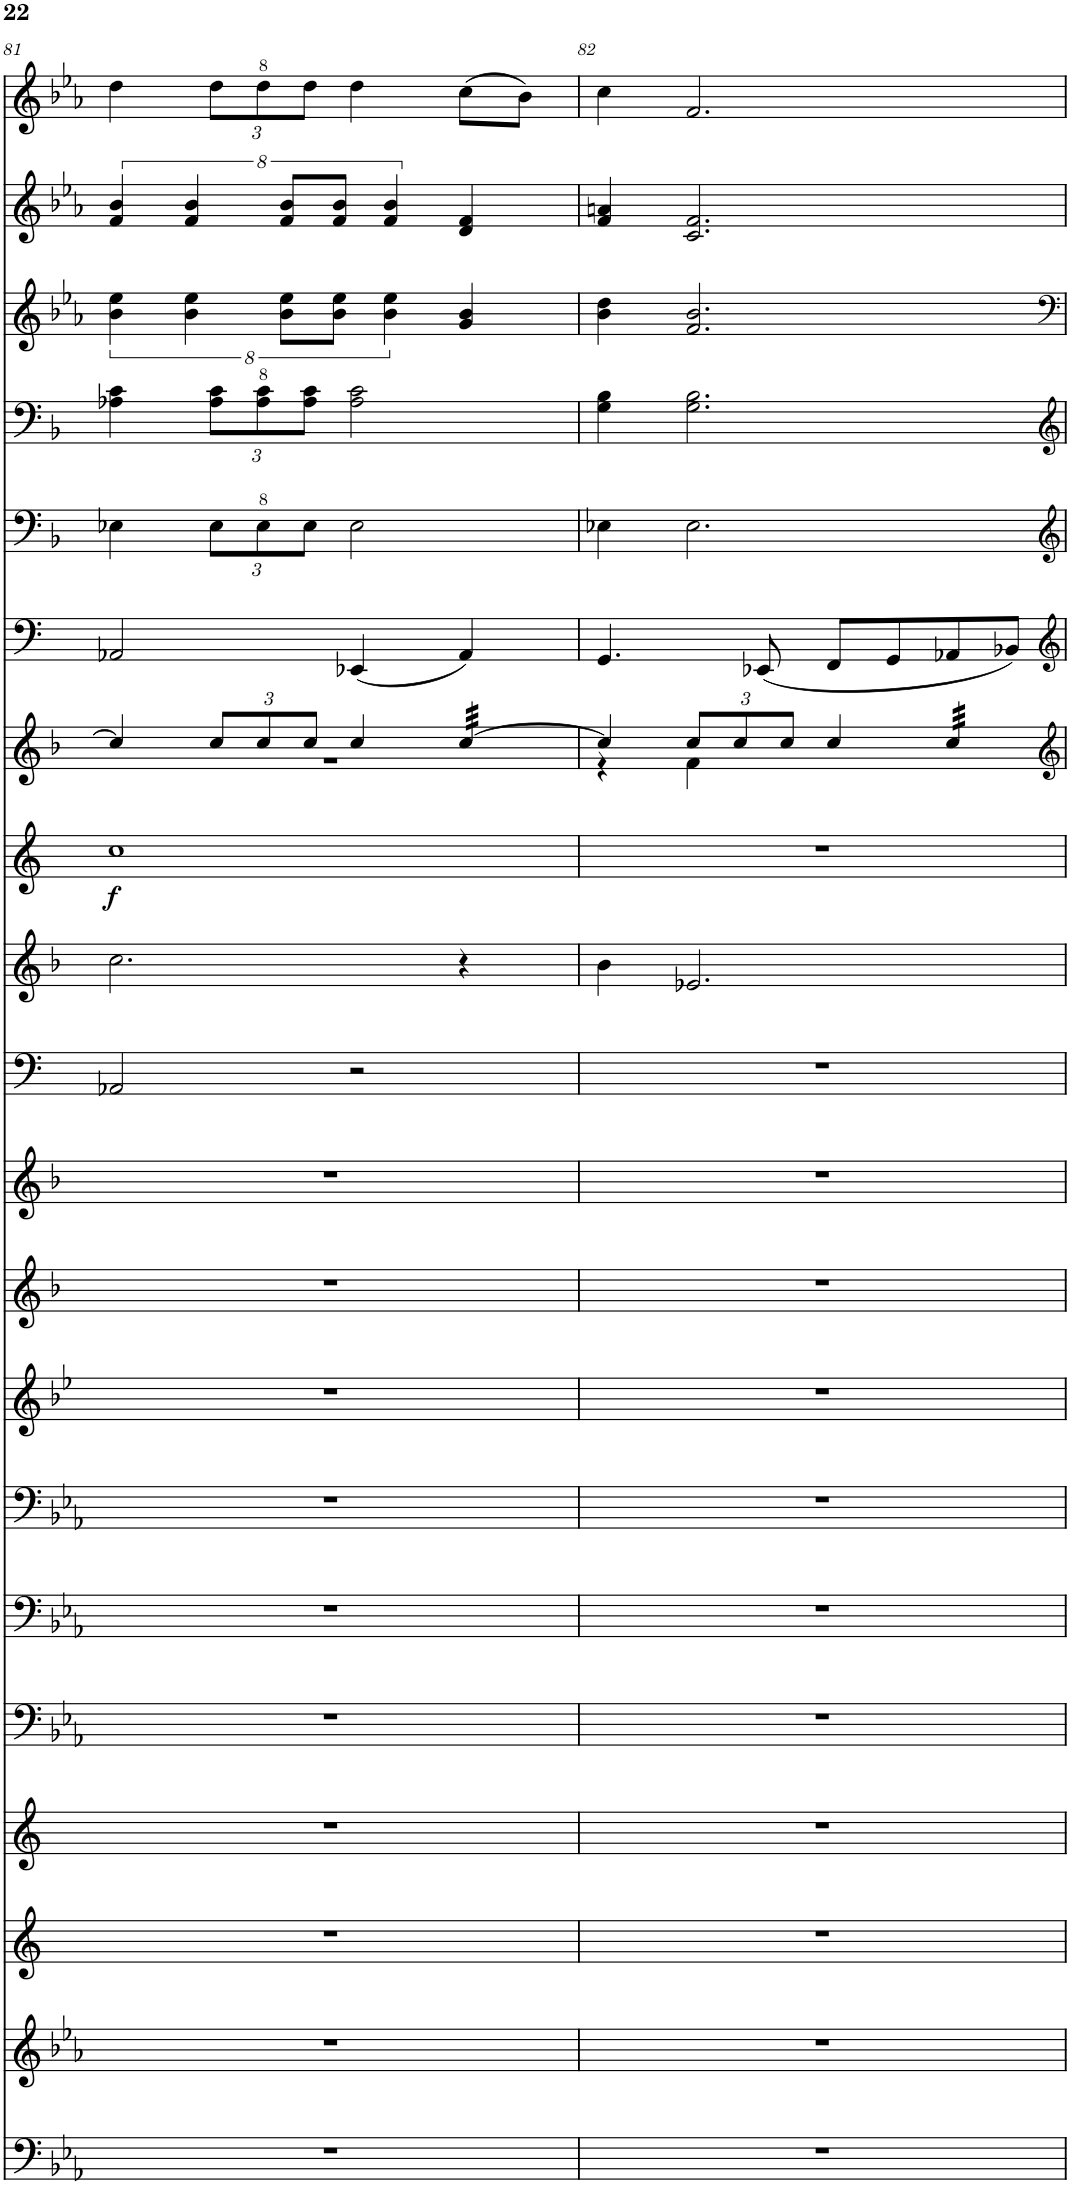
**kern	**kern	**kern	**kern	**kern	**kern	**kern	**kern	**kern	**kern	**kern	**kern	**kern	**dynam	**kern	**kern	**kern	**kern	**kern	**kern	**kern
*part20	*part19	*part18	*part17	*part16	*part15	*part14	*part13	*part12	*part11	*part10	*part9	*part8	*part8	*part7	*part6	*part5	*part4	*part3	*part2	*part1
*staff20	*staff19	*staff18	*staff17	*staff16	*staff15	*staff14	*staff13	*staff12	*staff11	*staff10	*staff9	*staff8	*staff8	*staff7	*staff6	*staff5	*staff4	*staff3	*staff2	*staff1
*I"part 19	*I"part 18	*I"part 17	*I"part 16	*I"part 15	*I"part 14	*I"part 13	*I"part 12	*I"part 11	*I"part 10	*I"part 9	*I"part 8	*I"part 7	*	*I"part 6	*I"part 5	*I"part 4	*I"part 3	*I"part 2	*I"part 1	*I"part 0
!!LO:PB:g=z
*clefF4	*clefG2	*clefX	*clefX	*clefF4	*clefF4	*clefF4	*clefG2	*clefG2	*clefG2	*clefF4	*clefG2	*clefX	*	*clefX	*clefF4	*clefF4	*clefF4	*clefG2	*clefG2	*clefG2
*	*	*Trd-2c-3	*Trd-2c-3	*	*	*	*Trd-3c-5	*Trd1c2	*Trd1c2	*Trd-2c-3	*Trd1c2	*Trd-2c-3	*	*Trd1c2	*Trd-2c-3	*Trd1c2	*Trd1c2	*	*	*
*k[b-e-a-]	*k[b-e-a-]	*k[]	*k[]	*k[b-e-a-]	*k[b-e-a-]	*k[b-e-a-]	*k[b-e-]	*k[b-]	*k[b-]	*k[]	*k[b-]	*k[]	*	*k[b-]	*k[]	*k[b-]	*k[b-]	*k[b-e-a-]	*k[b-e-a-]	*k[b-e-a-]
*M4/4	*M4/4	*M4/4	*M4/4	*M4/4	*M4/4	*M4/4	*M4/4	*M4/4	*M4/4	*M4/4	*M4/4	*M4/4	*	*M4/4	*M4/4	*M4/4	*M4/4	*M4/4	*M4/4	*M4/4
=81	=81	=81	=81	=81	=81	=81	=81	=81	=81	=81	=81	=81	=81	=81	=81	=81	=81	=81	=81	=81
*	*	*	*	*	*	*	*	*	*	*	*	*	*	*^	*	*	*	*	*	*
!	!	!	!	!	!	!	!	!	!	!	!	!	!LO:DY:b	!	!	!	!	!	!	!	!
1r	1r	1r	1r	1r	1r	1r	1r	1r	1r	2AA-X/	2.cc\	1cc	f	4cc/]	1r	2AA-X/	4E-X\	4A-X\ 4c\	16%3b-\ 16%3ee-\	16%3f/ 16%3b-/	4dd\
.	.	.	.	.	.	.	.	.	.	.	.	.	.	.	.	.	.	.	16%3b-\ 16%3ee-\	16%3f/ 16%3b-/	.
*	*	*	*	*	*	*	*	*	*	*	*	*	*	*Xbrackettup	*	*	*Xbrackettup	*Xbrackettup	*	*	*Xbrackettup
.	.	.	.	.	.	.	.	.	.	.	.	.	.	12cc/L	.	.	12E-\L	12A-\ 12c\L	.	.	12dd\L
.	.	.	.	.	.	.	.	.	.	.	.	.	.	12cc/	.	.	12E-\	12A-\ 12c\	.	.	12dd\
.	.	.	.	.	.	.	.	.	.	.	.	.	.	.	.	.	.	.	32%3b-\ 32%3ee-\L	32%3f/ 32%3b-/L	.
.	.	.	.	.	.	.	.	.	.	.	.	.	.	12cc/J	.	.	12E-\J	12A-\ 12c\J	.	.	12dd\J
.	.	.	.	.	.	.	.	.	.	.	.	.	.	.	.	.	.	.	32%3b-\ 32%3ee-\J	32%3f/ 32%3b-/J	.
.	.	.	.	.	.	.	.	.	.	2r	.	.	.	4cc/	.	(4EE-X/	2E-\	2A-\ 2c\	.	.	4dd\
.	.	.	.	.	.	.	.	.	.	.	.	.	.	.	.	.	.	.	16%3b-\ 16%3ee-\	16%3f/ 16%3b-/	.
*	*	*	*	*	*	*	*	*	*	*	*	*	*	*tremolo	*	*	*	*	*	*	*
.	.	.	.	.	.	.	.	.	.	.	4r	.	.	[32cc/LLL	.	4AA-/)	.	.	4g/ 4b-/	4d/ 4f/	(8cc\L
.	.	.	.	.	.	.	.	.	.	.	.	.	.	32cc/	.	.	.	.	.	.	.
.	.	.	.	.	.	.	.	.	.	.	.	.	.	32cc/	.	.	.	.	.	.	.
.	.	.	.	.	.	.	.	.	.	.	.	.	.	32cc/	.	.	.	.	.	.	.
.	.	.	.	.	.	.	.	.	.	.	.	.	.	32cc/	.	.	.	.	.	.	8b-\J)
.	.	.	.	.	.	.	.	.	.	.	.	.	.	32cc/	.	.	.	.	.	.	.
.	.	.	.	.	.	.	.	.	.	.	.	.	.	32cc/	.	.	.	.	.	.	.
.	.	.	.	.	.	.	.	.	.	.	.	.	.	32cc/JJJ	.	.	.	.	.	.	.
*	*	*	*	*	*	*	*	*	*	*	*	*	*	*Xtremolo	*	*	*	*	*	*	*
=82	=82	=82	=82	=82	=82	=82	=82	=82	=82	=82	=82	=82	=82	=82	=82	=82	=82	=82	=82	=82	=82
1r	1r	1r	1r	1r	1r	1r	1r	1r	1r	1r	4b-\	1r	.	4cc/]	4r	4.GG/	4E-X\	4G\ 4B-\	4b-\ 4dd\	4f/ 4an/	4cc\
.	.	.	.	.	.	.	.	.	.	.	2.e-X/	.	.	12cc/L	4f\	.	2.E-\	2.G\ 2.B-\	2.f/ 2.b-/	2.c/ 2.f/	2.f/
.	.	.	.	.	.	.	.	.	.	.	.	.	.	12cc/	.	.	.	.	.	.	.
.	.	.	.	.	.	.	.	.	.	.	.	.	.	.	.	(8EE-X/	.	.	.	.	.
.	.	.	.	.	.	.	.	.	.	.	.	.	.	12cc/J	.	.	.	.	.	.	.
.	.	.	.	.	.	.	.	.	.	.	.	.	.	4cc/	2ryy	8FF/L	.	.	.	.	.
.	.	.	.	.	.	.	.	.	.	.	.	.	.	.	.	8GG/	.	.	.	.	.
*	*	*	*	*	*	*	*	*	*	*	*	*	*	*tremolo	*	*	*	*	*	*	*
.	.	.	.	.	.	.	.	.	.	.	.	.	.	32cc/LLL	.	8AA-X/	.	.	.	.	.
.	.	.	.	.	.	.	.	.	.	.	.	.	.	32cc/	.	.	.	.	.	.	.
.	.	.	.	.	.	.	.	.	.	.	.	.	.	32cc/	.	.	.	.	.	.	.
.	.	.	.	.	.	.	.	.	.	.	.	.	.	32cc/	.	.	.	.	.	.	.
.	.	.	.	.	.	.	.	.	.	.	.	.	.	32cc/	.	8BB-X/J)	.	.	.	.	.
.	.	.	.	.	.	.	.	.	.	.	.	.	.	32cc/	.	.	.	.	.	.	.
.	.	.	.	.	.	.	.	.	.	.	.	.	.	32cc/	.	.	.	.	.	.	.
.	.	.	.	.	.	.	.	.	.	.	.	.	.	32cc/JJJ	.	.	.	.	.	.	.
*	*	*	*	*	*	*	*	*	*	*	*	*	*	*Xtremolo	*	*	*	*	*	*	*
*	*	*	*	*	*	*	*	*	*	*	*	*	*	*v	*v	*	*	*	*	*	*
=	=	=	=	=	=	=	=	=	=	=	=	=	=	=	=	=	=	=	=	=
*-	*-	*-	*-	*-	*-	*-	*-	*-	*-	*-	*-	*-	*-	*-	*-	*-	*-	*-	*-	*-
